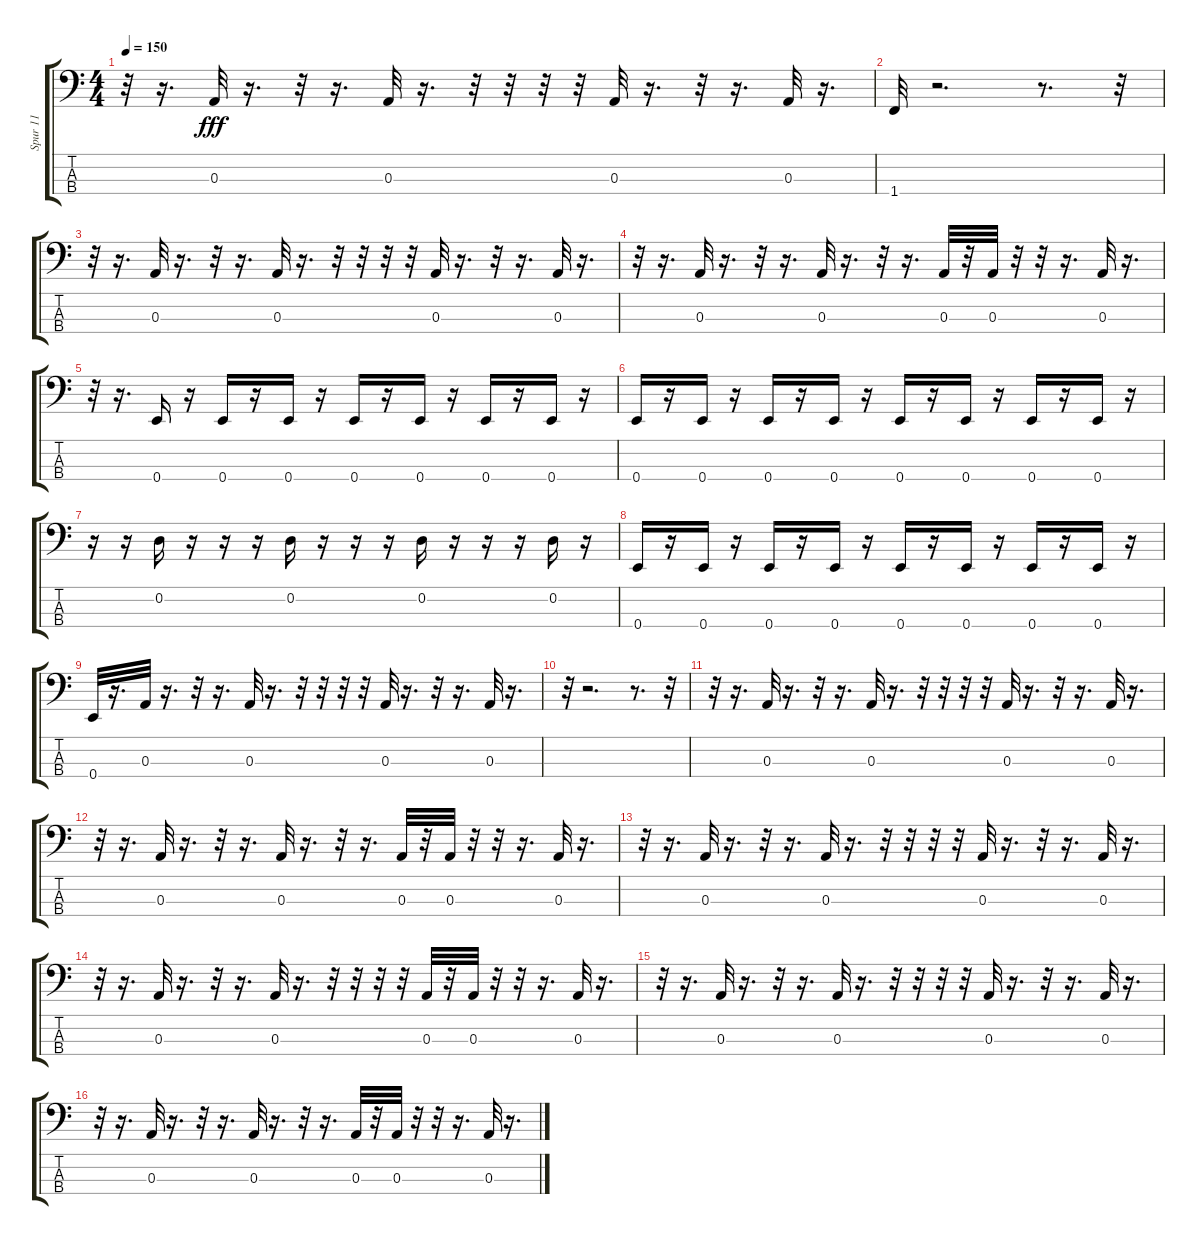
\track ("Spur 11" "Spur 11") {instrument synthbass1}
\staff {score tabs}
\tuning (G2 D2 A1 E1) {hide}
\ts (4 4)
\tempo 150
\clef f4
\ks c
r.32{dy fff} r.16{d} 0.3.32 r.16{d} r.32 r.16{d} 0.3.32 r.16{d} r.32 r.32 r.32 r.32 0.3.32 r.16{d} r.32 r.16{d} 0.3.32 r.16{d} |
1.4.32 r.2{d} r.8{d} r.32 |
r.32 r.16{d} 0.3.32 r.16{d} r.32 r.16{d} 0.3.32 r.16{d} r.32 r.32 r.32 r.32 0.3.32 r.16{d} r.32 r.16{d} 0.3.32 r.16{d} |
r.32 r.16{d} 0.3.32 r.16{d} r.32 r.16{d} 0.3.32 r.16{d} r.32 r.16{d} 0.3.32 r.32 0.3.32 r.32 r.32 r.16{d} 0.3.32 r.16{d} |
r.32 r.16{d} 0.4.16 r.16 0.4.16 r.16 0.4.16 r.16 0.4.16 r.16 0.4.16 r.16 0.4.16 r.16 0.4.16 r.16 |
0.4.16 r.16 0.4.16 r.16 0.4.16 r.16 0.4.16 r.16 0.4.16 r.16 0.4.16 r.16 0.4.16 r.16 0.4.16 r.16 |
r.16 r.16 0.2.16 r.16 r.16 r.16 0.2.16 r.16 r.16 r.16 0.2.16 r.16 r.16 r.16 0.2.16 r.16 |
0.4.16 r.16 0.4.16 r.16 0.4.16 r.16 0.4.16 r.16 0.4.16 r.16 0.4.16 r.16 0.4.16 r.16 0.4.16 r.16 |
0.4.32 r.16{d} 0.3.32 r.16{d} r.32 r.16{d} 0.3.32 r.16{d} r.32 r.32 r.32 r.32 0.3.32 r.16{d} r.32 r.16{d} 0.3.32 r.16{d} |
r.32 r.2{d} r.8{d} r.32 |
r.32 r.16{d} 0.3.32 r.16{d} r.32 r.16{d} 0.3.32 r.16{d} r.32 r.32 r.32 r.32 0.3.32 r.16{d} r.32 r.16{d} 0.3.32 r.16{d} |
r.32 r.16{d} 0.3.32 r.16{d} r.32 r.16{d} 0.3.32 r.16{d} r.32 r.16{d} 0.3.32 r.32 0.3.32 r.32 r.32 r.16{d} 0.3.32 r.16{d} |
r.32 r.16{d} 0.3.32 r.16{d} r.32 r.16{d} 0.3.32 r.16{d} r.32 r.32 r.32 r.32 0.3.32 r.16{d} r.32 r.16{d} 0.3.32 r.16{d} |
r.32 r.16{d} 0.3.32 r.16{d} r.32 r.16{d} 0.3.32 r.16{d} r.32 r.32 r.32 r.32 0.3.32 r.32 0.3.32 r.32 r.32 r.16{d} 0.3.32 r.16{d} |
r.32 r.16{d} 0.3.32 r.16{d} r.32 r.16{d} 0.3.32 r.16{d} r.32 r.32 r.32 r.32 0.3.32 r.16{d} r.32 r.16{d} 0.3.32 r.16{d} |
r.32 r.16{d} 0.3.32 r.16{d} r.32 r.16{d} 0.3.32 r.16{d} r.32 r.16{d} 0.3.32 r.32 0.3.32 r.32 r.32 r.16{d} 0.3.32 r.16{d}
